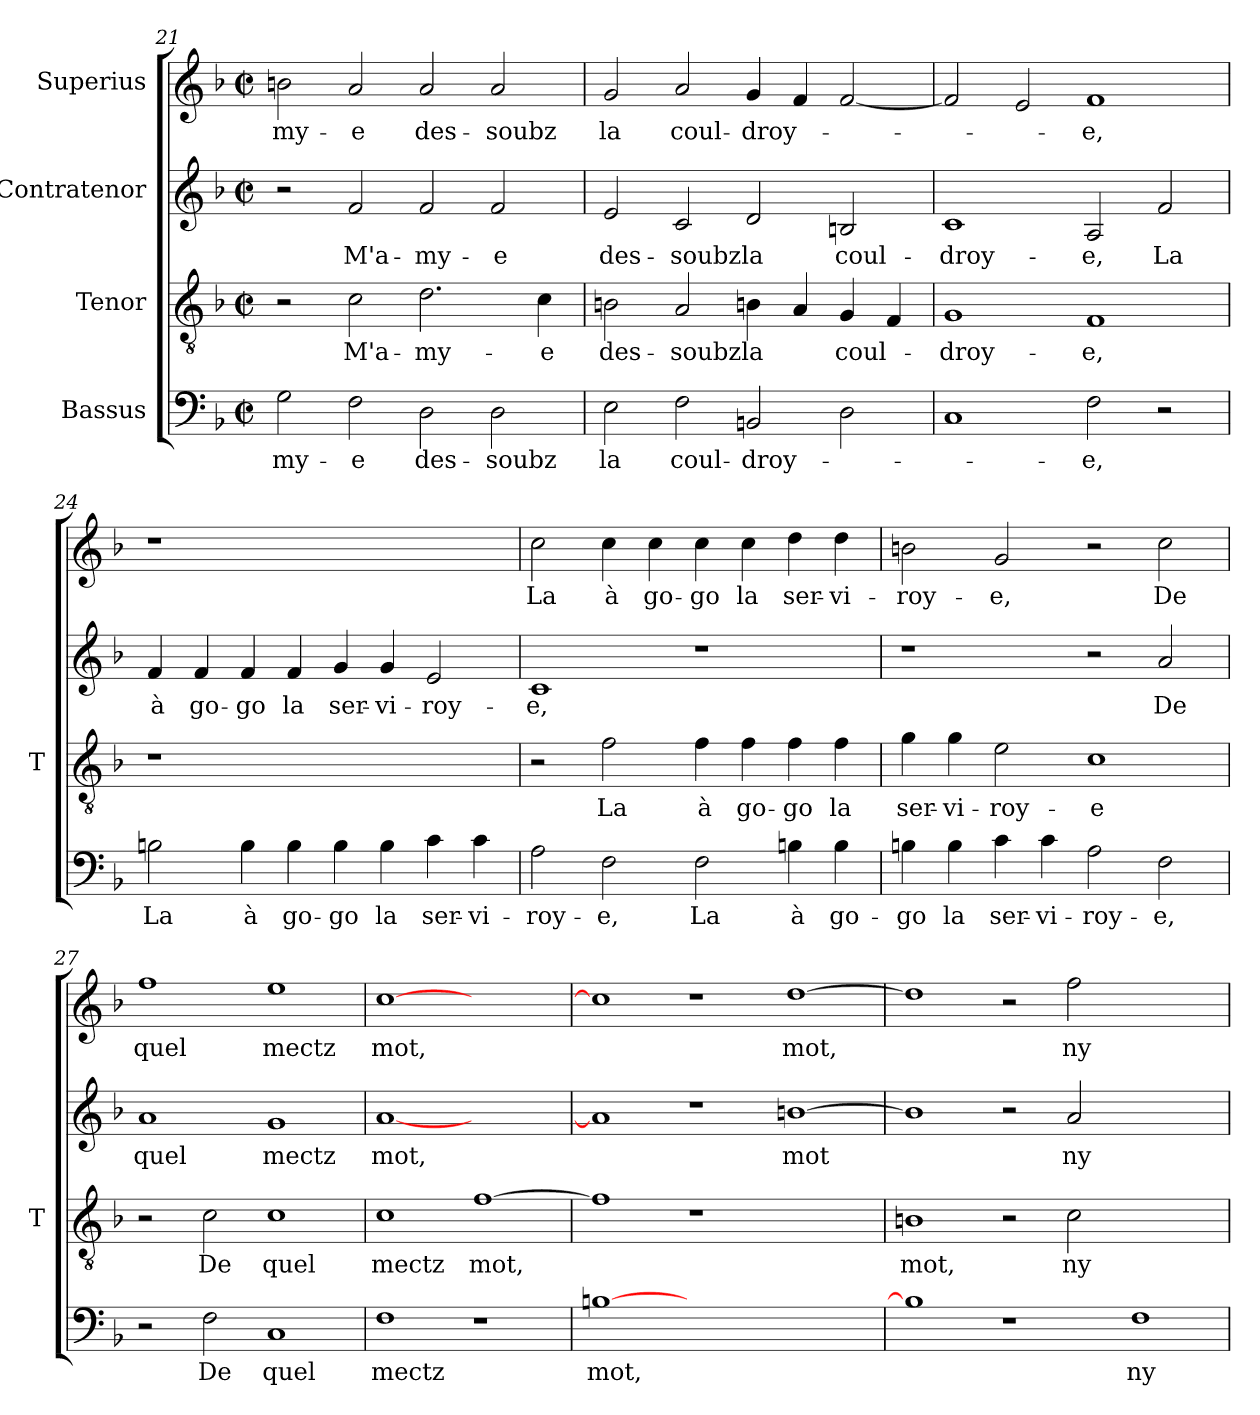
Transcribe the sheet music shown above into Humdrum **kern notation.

**kern	**text	**kern	**text	**kern	**text	**kern	**text
*part4	*part4	*part3	*part3	*part2	*part2	*part1	*part1
*staff4	*staff4	*staff3	*staff3	*staff2	*staff2	*staff1	*staff1
*I"Bassus	*	*I"Tenor	*	*I"Contratenor	*	*I"Superius	*
*	*	*I'T	*	*	*	*	*
*clefF4	*	*clefGv2	*	*clefG2	*	*clefG2	*
*k[b-]	*	*k[b-]	*	*k[b-]	*	*k[b-]	*
*F:	*	*F:	*	*F:	*	*F:	*
*M2/2	*	*M2/2	*	*M2/2	*	*M2/2	*
*met(c|)	*	*met(c|)	*	*met(c|)	*	*met(c|)	*
=21	=21	=21	=21	=21	=21	=21	=21
2G	my-	2r	.	2r	.	2bn	my-
2F	-e	2c	M'a-	2f	M'a-	2a	-e
2D	des-	2.d	my-	2f	my-	2a	des-
2D	-soubz	.	.	2f	-e	2a	-soubz
.	.	4c	-e	.	.	.	.
=22	=22	=22	=22	=22	=22	=22	=22
2E	-la	2Bn	des-	2e	des-	2g	-la
2F	coul-	2A	-soubz	2c	-soubz	2a	coul-
2BBn	droy-	4Bn	-la	2d	-la	4g	droy-
.	.	4A	.	.	.	4f	.
2D	.	4G	coul-	2Bn	coul-	[2f	.
.	.	4F	.	.	.	.	.
!!LO:PB:g=z
=23	=23	=23	=23	=23	=23	=23	=23
1C	.	1G	droy-	1c	droy-	2f]	.
.	.	.	.	.	.	2e	.
2F	-e,	1F	-e,	2A	-e,	1f	-e,
2r	.	.	.	2f	-La	.	.
=24	=24	=24	=24	=24	=24	=24	=24
2Bn	-La	1r	.	4f	-à	1r	.
.	.	.	.	4f	go-	.	.
4B	-à	.	.	4f	-go	.	.
4B	go-	.	.	4f	-la	.	.
4B	-go	1ryy	.	4g	ser-	1ryy	.
4B	-la	.	.	4g	vi-	.	.
4c	ser-	.	.	2e	roy-	.	.
4c	vi-	.	.	.	.	.	.
=25	=25	=25	=25	=25	=25	=25	=25
2A	roy-	2r	.	1c	-e,	2cc	-La
2F	-e,	2f	-La	.	.	4cc	-à
.	.	.	.	.	.	4cc	go-
2F	-La	4f	-à	1r	.	4cc	-go
.	.	4f	go-	.	.	4cc	-la
4Bn	-à	4f	-go	.	.	4dd	ser-
4B	go-	4f	-la	.	.	4dd	vi-
=26	=26	=26	=26	=26	=26	=26	=26
4Bn	-go	4g	ser-	1r	.	2bn	roy-
4B	-la	4g	vi-	.	.	.	.
4c	ser-	2e	roy-	.	.	2g	-e,
4c	vi-	.	.	.	.	.	.
2A	roy-	1c	-e	2r	.	2r	.
2F	-e,	.	.	2a	-De	2cc	-De
=27	=27	=27	=27	=27	=27	=27	=27
2r	.	2r	.	1a	-quel	1ff	-quel
2F	-De	2c	-De	.	.	.	.
1C	-quel	1c	-quel	1g	-mectz	1ee	-mectz
=28	=28	=28	=28	=28	=28	=28	=28
1F	-mectz	1c	-mectz	[1a	-mot,	[1cc	-mot,
1r	.	[1f	-mot,	1ryy	.	1ryy	.
=29	=29	=29	=29	=29	=29	=29	=29
[1Bn	-mot,	1f]	.	1a]	.	1cc]	.
0ryy	.	1r	.	1r	.	1r	.
.	.	1ryy	.	[1bn	-mot	[1dd	-mot,
=30	=30	=30	=30	=30	=30	=30	=30
1B]	.	1Bn	-mot,	1b]	.	1dd]	.
1r	.	2r	.	2r	.	2r	.
.	.	2c	-ny	2a	-ny	2ff	-ny
1F	-ny	1ryy	.	1ryy	.	1ryy	.
=	=	=	=	=	=	=	=
*-	*-	*-	*-	*-	*-	*-	*-
